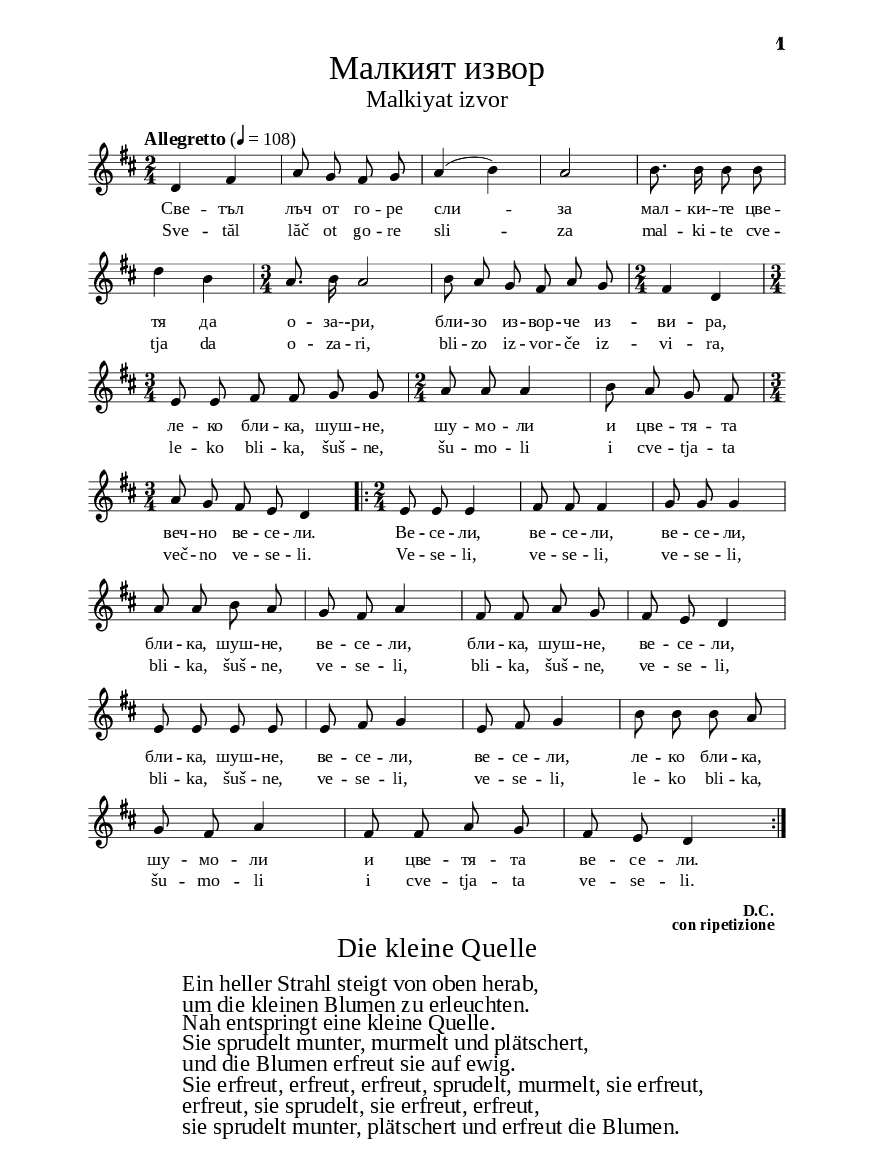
\version "2.24.3"

% include paper part and global functions
\include "include/globals.ily"

\bookpart {
  \label #'ref099
  \tocItem \markup "Малкият извор – Malkijat izvor"
  \include "include/bookpart-paper.ily"
  \score {
    \include "include/score-layout.ily"


    \new Voice \absolute  {
      \clef treble
      \key d \major
      \time 2/4
      \tempoFunc "Allegretto" 4 "108"
      \autoBeamOff

      d'4 fis'4 | a'8 g'8 fis'8 g'8| a'4 ( b' ) | a'2 |b'8. b'16 b'8 b'8 | \break

      d''4 b'4 |  \time 3/4 a'8. b'16  a'2 | b'8 a'8 g'8 fis'8 a'8 g'8 | \time 2/4 fis'4 d'4 | \break

      \time 3/4 e'8 e'8 fis' fis' g'8 g' | \time 2/4 a' a' a'4 | b'8 a' g' fis' \break

      \time 3/4 a'8 g' fis' e' d'4  |  \bar ".|:"
      \time 2/4 e'8 e' e'4 | fis'8 fis'  fis'4 | g'8 g'  g'4 |\break

      a'8 a' b' a' | g' fis'  a'4 | fis'8 fis' a'8 g'|  fis' e'  d'4| \break

      e'8 e' e' e'| e' fis'  g'4 | e'8 fis' g'4 | b'8 b'8  b'8 a'8 \break |

      g'8 fis'8 a'4 | fis'8 fis' a'8 g'| fis' e' d'4 | \bar ":|."

    }

    \addlyrics {
      Све -- тъл лъч от го -- ре сли  --  за
      мал -- "ки-" -- те цве -- тя да о -- "за-" -- ри,
      бли -- зо из -- вор -- че из -- ви -- ра,
      ле -- ко бли -- ка, шуш  -- не, шу -- мо -- ли
      и цве -- тя -- та веч -- но ве -- се -- ли.
      Ве -- се -- ли, ве -- се -- ли, ве -- се -- ли,
      бли -- ка, шуш -- не, ве -- се -- ли,
      бли -- ка, шуш -- не, ве -- се -- ли,
      бли -- ка, шуш -- не, ве -- се -- ли,
      ве -- се -- ли, ле -- ко бли  -- ка, шу --  мо -- ли
      и цве -- тя -- та ве -- се -- ли. Ве -- се -- ли.
    }


    \addlyrics {
      Sve -- tăl lăč ot go -- re sli  --  za
      mal -- ki -- te cve -- tja da o -- za -- ri,
      bli -- zo iz -- vor -- če iz -- vi -- ra,
      le -- ko bli -- ka, šuš  -- ne, šu -- mo -- li
      i cve -- tja -- ta več -- no ve -- se -- li.
      Ve -- se -- li, ve -- se -- li, ve -- se -- li,
      bli -- ka, šuš -- ne, ve -- se -- li,
      bli -- ka, šuš -- ne, ve -- se -- li,
      bli -- ka, šuš -- ne, ve -- se -- li,
      ve -- se -- li, le -- ko bli  -- ka, šu --  mo -- li
      i cve -- tja -- ta ve -- se -- li. Ve -- se -- li.
    }



    \header {
      title = \titleFunc "Малкият извор" "Malkiyat izvor"
    }

    \midi{}

  } % score
  \markup \empty-one
  \markup \dc-two "D.C.""con ripetizione"

  %

  % include foreign translation(s) of the song

  \version "2.24.4"

\markup \fill-line { \fontsize #deTitleFontSize "Die kleine Quelle"}
\markup \null
\markup \null

\markup \abs-fontsize #11 \override #`(baseline-skip . ,deCoupletBaselineSkip) {
  \fill-line {
    \hspace #0.1
    \column {
      \line {
        \bold " "
        \column {
        "Ein heller Strahl steigt von oben herab,"
         "um die kleinen Blumen zu erleuchten."
         "Nah entspringt eine kleine Quelle."
         "Sie sprudelt munter, murmelt und plätschert,"
         "und die Blumen erfreut sie auf ewig."
         "Sie erfreut, erfreut, erfreut, sprudelt, murmelt, sie erfreut,"
         "erfreut, sie sprudelt, sie erfreut, erfreut,"
         "sie sprudelt munter, plätschert und erfreut die Blumen."
        }
      }
    }\hspace #0.1
  }
}


} % bookpart
